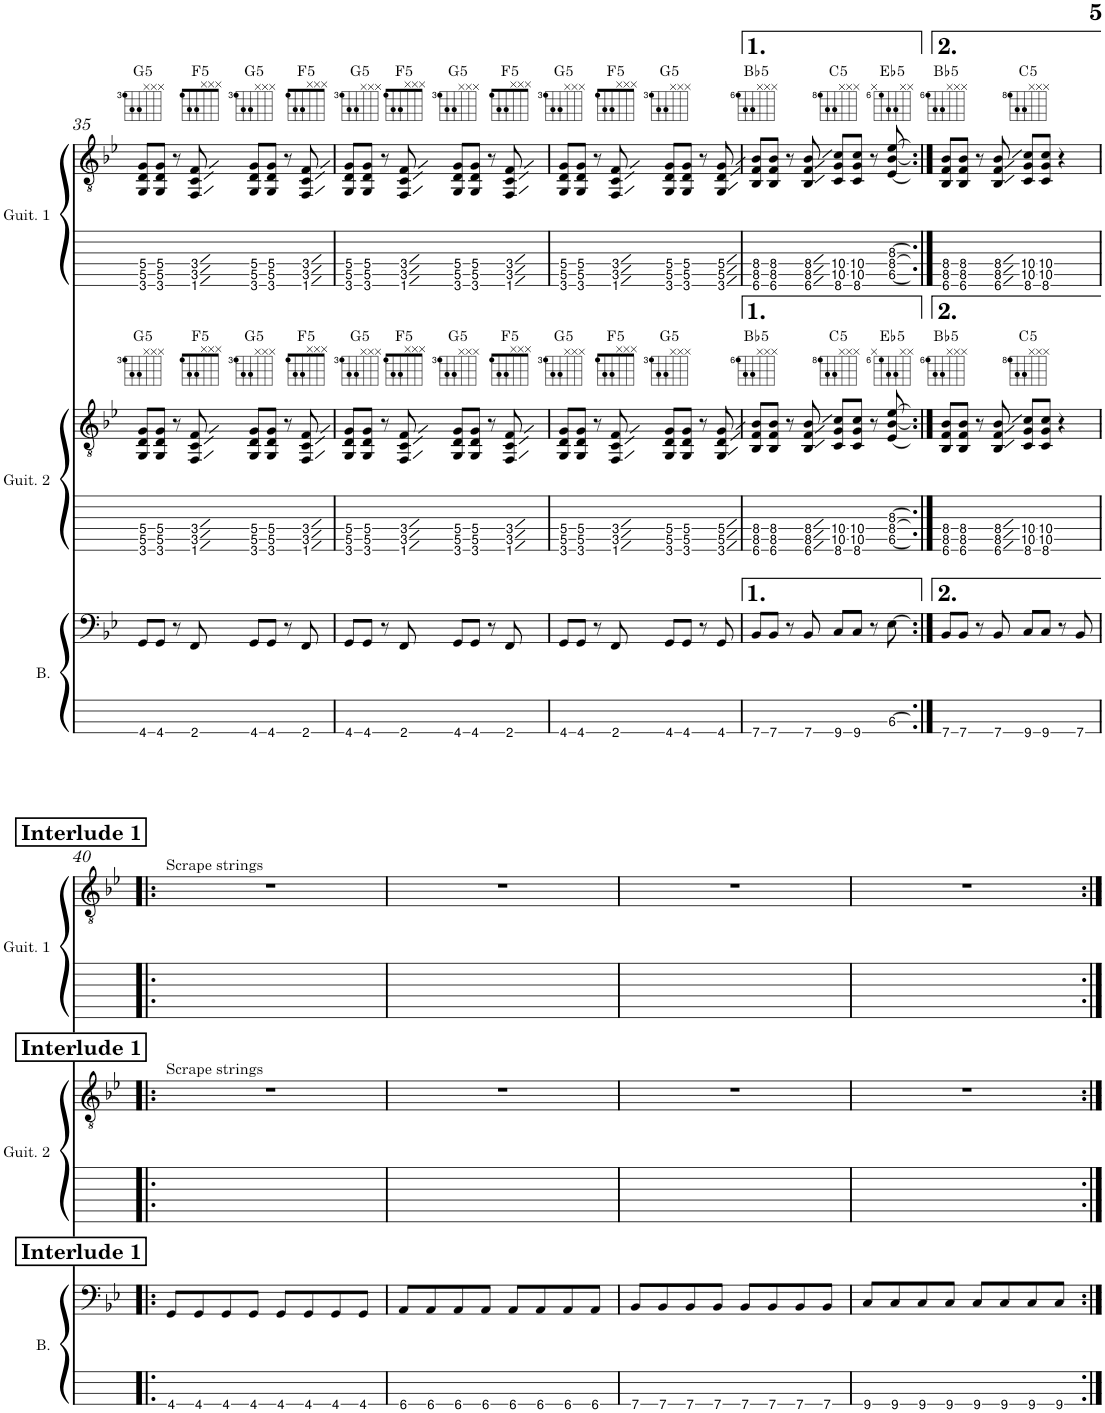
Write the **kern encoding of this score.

**kern	**kern	**kern	**kern	**harte	**kern	**kern	**harte
*part3	*part3	*part2	*part2	*part2	*part1	*part1	*part1
*staff6	*staff5	*staff4	*staff3	*	*staff2	*staff1	*
*I"Bass	*	*I"Guitar 2	*	*	*I"Guitar 1	*	*
*I'B.	*	*I'Guit. 2	*	*	*I'Guit. 1	*	*
!!LO:PB:g=z
*	*clefF4	*	*clefGv2	*	*	*clefGv2	*
*Trd7c12	*Trd7c12	*	*	*	*	*	*
*k[b-e-]	*k[b-e-]	*k[b-e-]	*k[b-e-]	*	*k[b-e-]	*k[b-e-]	*
*M4/4	*M4/4	*M4/4	*M4/4	*	*M4/4	*M4/4	*
=35	=35	=35	=35	=35	=35	=35	=35
!	!	!	!	!LO:H:kt=5	!	!	!LO:H:kt=5
8GGL	8GG/L	8GG\ 8D\ 8G\L	8GG/ 8D/ 8G/L	G:(1,5)	8GG\ 8D\ 8G\L	8GG/ 8D/ 8G/L	G:(1,5)
8GGJ	8GG/J	8GG\ 8D\ 8G\J	8GG/ 8D/ 8G/J	.	8GG\ 8D\ 8G\J	8GG/ 8D/ 8G/J	.
8r	8r	8r	8r	.	8r	8r	.
!	!	!	!	!LO:H:kt=5	!	!	!LO:H:kt=5
8FF	8FF/	8FF 8C 8F	8FF/ 8C/ 8F/	F:(1,5)	8FF 8C 8F	8FF/ 8C/ 8F/	F:(1,5)
!	!	!	!	!LO:H:kt=5	!	!	!LO:H:kt=5
8GGL	8GG/L	8GG\ 8D\ 8G\L	8GG/ 8D/ 8G/L	G:(1,5)	8GG\ 8D\ 8G\L	8GG/ 8D/ 8G/L	G:(1,5)
8GGJ	8GG/J	8GG\ 8D\ 8G\J	8GG/ 8D/ 8G/J	.	8GG\ 8D\ 8G\J	8GG/ 8D/ 8G/J	.
8r	8r	8r	8r	.	8r	8r	.
!	!	!	!	!LO:H:kt=5	!	!	!LO:H:kt=5
8FF	8FF/	8FF 8C 8F	8FF/ 8C/ 8F/	F:(1,5)	8FF 8C 8F	8FF/ 8C/ 8F/	F:(1,5)
=36	=36	=36	=36	=36	=36	=36	=36
!	!	!	!	!LO:H:kt=5	!	!	!LO:H:kt=5
8GGL	8GG/L	8GG\ 8D\ 8G\L	8GG/ 8D/ 8G/L	G:(1,5)	8GG\ 8D\ 8G\L	8GG/ 8D/ 8G/L	G:(1,5)
8GGJ	8GG/J	8GG\ 8D\ 8G\J	8GG/ 8D/ 8G/J	.	8GG\ 8D\ 8G\J	8GG/ 8D/ 8G/J	.
8r	8r	8r	8r	.	8r	8r	.
!	!	!	!	!LO:H:kt=5	!	!	!LO:H:kt=5
8FF	8FF/	8FF 8C 8F	8FF/ 8C/ 8F/	F:(1,5)	8FF 8C 8F	8FF/ 8C/ 8F/	F:(1,5)
!	!	!	!	!LO:H:kt=5	!	!	!LO:H:kt=5
8GGL	8GG/L	8GG\ 8D\ 8G\L	8GG/ 8D/ 8G/L	G:(1,5)	8GG\ 8D\ 8G\L	8GG/ 8D/ 8G/L	G:(1,5)
8GGJ	8GG/J	8GG\ 8D\ 8G\J	8GG/ 8D/ 8G/J	.	8GG\ 8D\ 8G\J	8GG/ 8D/ 8G/J	.
8r	8r	8r	8r	.	8r	8r	.
!	!	!	!	!LO:H:kt=5	!	!	!LO:H:kt=5
8FF	8FF/	8FF 8C 8F	8FF/ 8C/ 8F/	F:(1,5)	8FF 8C 8F	8FF/ 8C/ 8F/	F:(1,5)
=37	=37	=37	=37	=37	=37	=37	=37
!	!	!	!	!LO:H:kt=5	!	!	!LO:H:kt=5
8GGL	8GG/L	8GG\ 8D\ 8G\L	8GG/ 8D/ 8G/L	G:(1,5)	8GG\ 8D\ 8G\L	8GG/ 8D/ 8G/L	G:(1,5)
8GGJ	8GG/J	8GG\ 8D\ 8G\J	8GG/ 8D/ 8G/J	.	8GG\ 8D\ 8G\J	8GG/ 8D/ 8G/J	.
8r	8r	8r	8r	.	8r	8r	.
!	!	!	!	!LO:H:kt=5	!	!	!LO:H:kt=5
8FF	8FF/	8FF 8C 8F	8FF/ 8C/ 8F/	F:(1,5)	8FF 8C 8F	8FF/ 8C/ 8F/	F:(1,5)
!	!	!	!	!LO:H:kt=5	!	!	!LO:H:kt=5
8GGL	8GG/L	8GG\ 8D\ 8G\L	8GG/ 8D/ 8G/L	G:(1,5)	8GG\ 8D\ 8G\L	8GG/ 8D/ 8G/L	G:(1,5)
8GGJ	8GG/J	8GG\ 8D\ 8G\J	8GG/ 8D/ 8G/J	.	8GG\ 8D\ 8G\J	8GG/ 8D/ 8G/J	.
8r	8r	8r	8r	.	8r	8r	.
8GG	8GG/	8GG 8D 8G	8GG/ 8D/ 8G/	.	8GG 8D 8G	8GG/ 8D/ 8G/	.
=38	=38	=38	=38	=38	=38	=38	=38
!	!	!	!	!LO:H:kt=5	!	!	!LO:H:kt=5
8BB-L	8BB-/L	8BB-\ 8F\ 8B-\L	8BB-/ 8F/ 8B-/L	Bb:(1,5)	8BB-\ 8F\ 8B-\L	8BB-/ 8F/ 8B-/L	Bb:(1,5)
8BB-J	8BB-/J	8BB-\ 8F\ 8B-\J	8BB-/ 8F/ 8B-/J	.	8BB-\ 8F\ 8B-\J	8BB-/ 8F/ 8B-/J	.
8r	8r	8r	8r	.	8r	8r	.
8BB-	8BB-/	8BB- 8F 8B-	8BB-/ 8F/ 8B-/	.	8BB- 8F 8B-	8BB-/ 8F/ 8B-/	.
!	!	!	!	!LO:H:kt=5	!	!	!LO:H:kt=5
8CL	8C/L	8C\ 8G\ 8c\L	8C/ 8G/ 8c/L	C:(1,5)	8C\ 8G\ 8c\L	8C/ 8G/ 8c/L	C:(1,5)
8CJ	8C/J	8C\ 8G\ 8c\J	8C/ 8G/ 8c/J	.	8C\ 8G\ 8c\J	8C/ 8G/ 8c/J	.
8r	8r	8r	8r	.	8r	8r	.
!	!	!	!	!LO:H:kt=5	!	!	!LO:H:kt=5
8E-	8E-\	8E- 8B- 8e-	8E-/ 8B-/ 8e-/	Eb:(1,5)	8E- 8B- 8e-	8E-/ 8B-/ 8e-/	Eb:(1,5)
=39:|!	=39:|!	=39:|!	=39:|!	=39:|!	=39:|!	=39:|!	=39:|!
!	!	!	!	!LO:H:kt=5	!	!	!LO:H:kt=5
8BB-L	8BB-/L	8BB-\ 8F\ 8B-\L	8BB-/ 8F/ 8B-/L	Bb:(1,5)	8BB-\ 8F\ 8B-\L	8BB-/ 8F/ 8B-/L	Bb:(1,5)
8BB-J	8BB-/J	8BB-\ 8F\ 8B-\J	8BB-/ 8F/ 8B-/J	.	8BB-\ 8F\ 8B-\J	8BB-/ 8F/ 8B-/J	.
8r	8r	8r	8r	.	8r	8r	.
8BB-	8BB-/	8BB- 8F 8B-	8BB-/ 8F/ 8B-/	.	8BB- 8F 8B-	8BB-/ 8F/ 8B-/	.
!	!	!	!	!LO:H:kt=5	!	!	!LO:H:kt=5
8CL	8C/L	8C\ 8G\ 8c\L	8C/ 8G/ 8c/L	C:(1,5)	8C\ 8G\ 8c\L	8C/ 8G/ 8c/L	C:(1,5)
8CJ	8C/J	8C\ 8G\ 8c\J	8C/ 8G/ 8c/J	.	8C\ 8G\ 8c\J	8C/ 8G/ 8c/J	.
8r	8r	4r	4r	.	4r	4r	.
8BB-	8BB-/	.	.	.	.	.	.
!!LO:LB:g=z
!!LO:REH:place=s1:a:B:cj:t=Interlude 1
!!LO:REH:place=s3:a:B:cj:t=Interlude 1
!!LO:REH:place=s5:a:B:cj:t=Interlude 1
=40!|:	=40!|:	=40!|:	=40!|:	=40!|:	=40!|:	=40!|:	=40!|:
!	!	!	!	!	!	!LO:TX:a:t=Scrape strings	!
!	!	!	!LO:TX:a:t=Scrape strings	!	!	!	!
8GGL	8GG/L	1r	1r	.	1r	1r	.
8GGJ	8GG/	.	.	.	.	.	.
8GGL	8GG/	.	.	.	.	.	.
8GGJ	8GG/J	.	.	.	.	.	.
8GGL	8GG/L	.	.	.	.	.	.
8GGJ	8GG/	.	.	.	.	.	.
8GGL	8GG/	.	.	.	.	.	.
8GGJ	8GG/J	.	.	.	.	.	.
=41	=41	=41	=41	=41	=41	=41	=41
8AAL	8AA/L	1r	1r	.	1r	1r	.
8AAJ	8AA/	.	.	.	.	.	.
8AAL	8AA/	.	.	.	.	.	.
8AAJ	8AA/J	.	.	.	.	.	.
8AAL	8AA/L	.	.	.	.	.	.
8AAJ	8AA/	.	.	.	.	.	.
8AAL	8AA/	.	.	.	.	.	.
8AAJ	8AA/J	.	.	.	.	.	.
=42	=42	=42	=42	=42	=42	=42	=42
8BB-L	8BB-/L	1r	1r	.	1r	1r	.
8BB-J	8BB-/	.	.	.	.	.	.
8BB-L	8BB-/	.	.	.	.	.	.
8BB-J	8BB-/J	.	.	.	.	.	.
8BB-L	8BB-/L	.	.	.	.	.	.
8BB-J	8BB-/	.	.	.	.	.	.
8BB-L	8BB-/	.	.	.	.	.	.
8BB-J	8BB-/J	.	.	.	.	.	.
=43	=43	=43	=43	=43	=43	=43	=43
8CL	8C/L	1r	1r	.	1r	1r	.
8CJ	8C/	.	.	.	.	.	.
8CL	8C/	.	.	.	.	.	.
8CJ	8C/J	.	.	.	.	.	.
8CL	8C/L	.	.	.	.	.	.
8CJ	8C/	.	.	.	.	.	.
8CL	8C/	.	.	.	.	.	.
8CJ	8C/J	.	.	.	.	.	.
=:|!	=:|!	=:|!	=:|!	=:|!	=:|!	=:|!	=:|!
*-	*-	*-	*-	*-	*-	*-	*-
